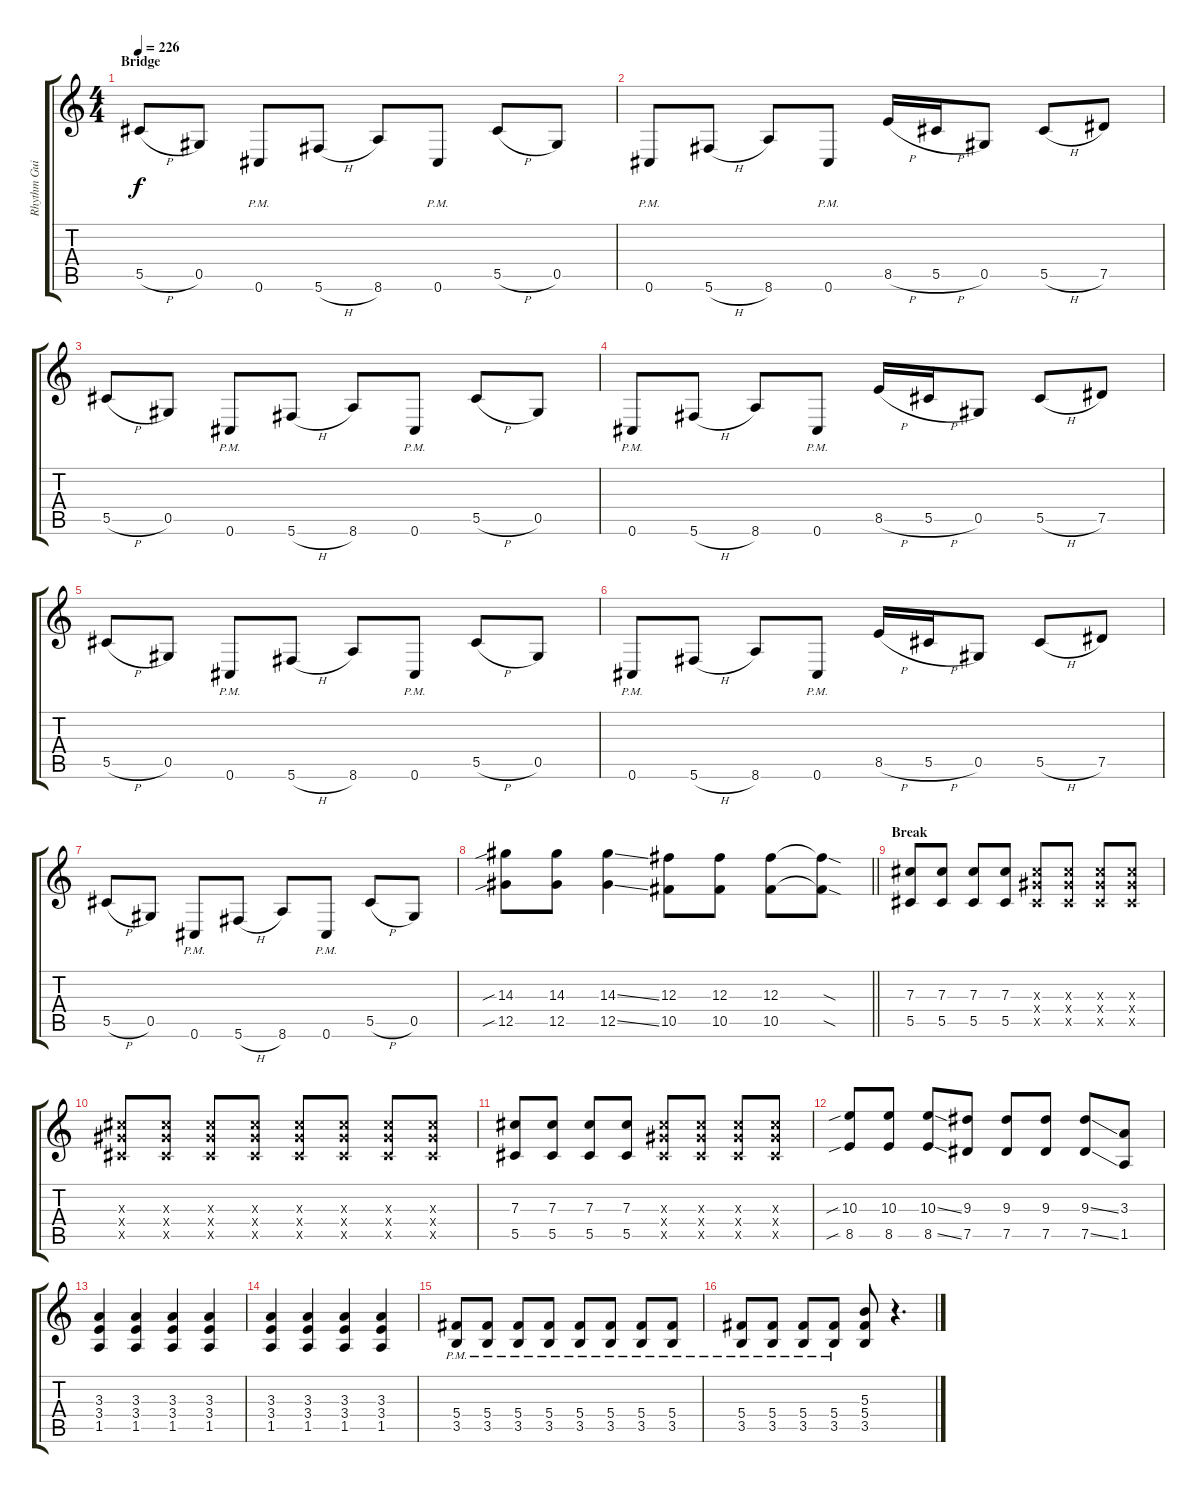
\track ("Rhythm Guitar I" "Rhythm Gui") {instrument overdrivenguitar}
\staff {score tabs}
\tuning (Eb4 Bb3 Gb3 Db3 Ab2 Db2) {hide}
\ts (4 4)
\section ("" "Bridge")
\tempo 226
\clef g2
\ks c
5.5{h}.8{dy f balance 8} 0.5.8 0.6{pm}.8 5.6{h}.8 8.6.8 0.6{pm}.8 5.5{h}.8 0.5.8 |
0.6{pm}.8 5.6{h}.8 8.6.8 0.6{pm}.8 8.5{h}.16 5.5{h}.16 0.5.8 5.5{h}.8 7.5.8 |
5.5{h}.8 0.5.8 0.6{pm}.8 5.6{h}.8 8.6.8 0.6{pm}.8 5.5{h}.8 0.5.8 |
0.6{pm}.8 5.6{h}.8 8.6.8 0.6{pm}.8 8.5{h}.16 5.5{h}.16 0.5.8 5.5{h}.8 7.5.8 |
5.5{h}.8 0.5.8 0.6{pm}.8 5.6{h}.8 8.6.8 0.6{pm}.8 5.5{h}.8 0.5.8 |
0.6{pm}.8 5.6{h}.8 8.6.8 0.6{pm}.8 8.5{h}.16 5.5{h}.16 0.5.8 5.5{h}.8 7.5.8 |
5.5{h}.8 0.5.8 0.6{pm}.8 5.6{h}.8 8.6.8 0.6{pm}.8 5.5{h}.8 0.5.8 |
\barLineRight lightlight
(14.3{sib} 12.5{sib}).8 (14.3 12.5).8 (14.3{ss} 12.5{ss}).4 (12.3 10.5).8 (12.3 10.5).8 (12.3 10.5).8 (12.3{sod t} 10.5{sod t}).8 |
\section ("" "Break")
(7.3 5.5).8{balance 3} (7.3 5.5).8 (7.3 5.5).8 (7.3 5.5).8 (7.3{x} 7.4{x} 5.5{x}).8 (7.3{x} 7.4{x} 5.5{x}).8 (7.3{x} 7.4{x} 5.5{x}).8 (7.3{x} 7.4{x} 5.5{x}).8 |
(7.3{x} 7.4{x} 5.5{x}).8 (7.3{x} 7.4{x} 5.5{x}).8 (7.3{x} 7.4{x} 5.5{x}).8 (7.3{x} 7.4{x} 5.5{x}).8 (7.3{x} 7.4{x} 5.5{x}).8 (7.3{x} 7.4{x} 5.5{x}).8 (7.3{x} 7.4{x} 5.5{x}).8 (7.3{x} 7.4{x} 5.5{x}).8 |
(7.3 5.5).8 (7.3 5.5).8 (7.3 5.5).8 (7.3 5.5).8 (7.3{x} 7.4{x} 5.5{x}).8 (7.3{x} 7.4{x} 5.5{x}).8 (7.3{x} 7.4{x} 5.5{x}).8 (7.3{x} 7.4{x} 5.5{x}).8 |
(10.3{sib} 8.5{sib}).8 (10.3 8.5).8 (10.3{ss} 8.5{ss}).8 (9.3 7.5).8 (9.3 7.5).8 (9.3 7.5).8 (9.3{ss} 7.5{ss}).8 (3.3 1.5).8 |
(3.3 3.4 1.5).4 (3.3 3.4 1.5).4 (3.3 3.4 1.5).4 (3.3 3.4 1.5).4 |
(3.3 3.4 1.5).4 (3.3 3.4 1.5).4 (3.3 3.4 1.5).4 (3.3 3.4 1.5).4 |
(5.4{pm} 3.5{pm}).8 (5.4{pm} 3.5{pm}).8 (5.4{pm} 3.5{pm}).8 (5.4{pm} 3.5{pm}).8 (5.4{pm} 3.5{pm}).8 (5.4{pm} 3.5{pm}).8 (5.4{pm} 3.5{pm}).8 (5.4{pm} 3.5{pm}).8 |
(5.4{pm} 3.5{pm}).8 (5.4{pm} 3.5{pm}).8 (5.4{pm} 3.5{pm}).8 (5.4{pm} 3.5{pm}).8 (5.3 5.4 3.5).8 r.4{d}
